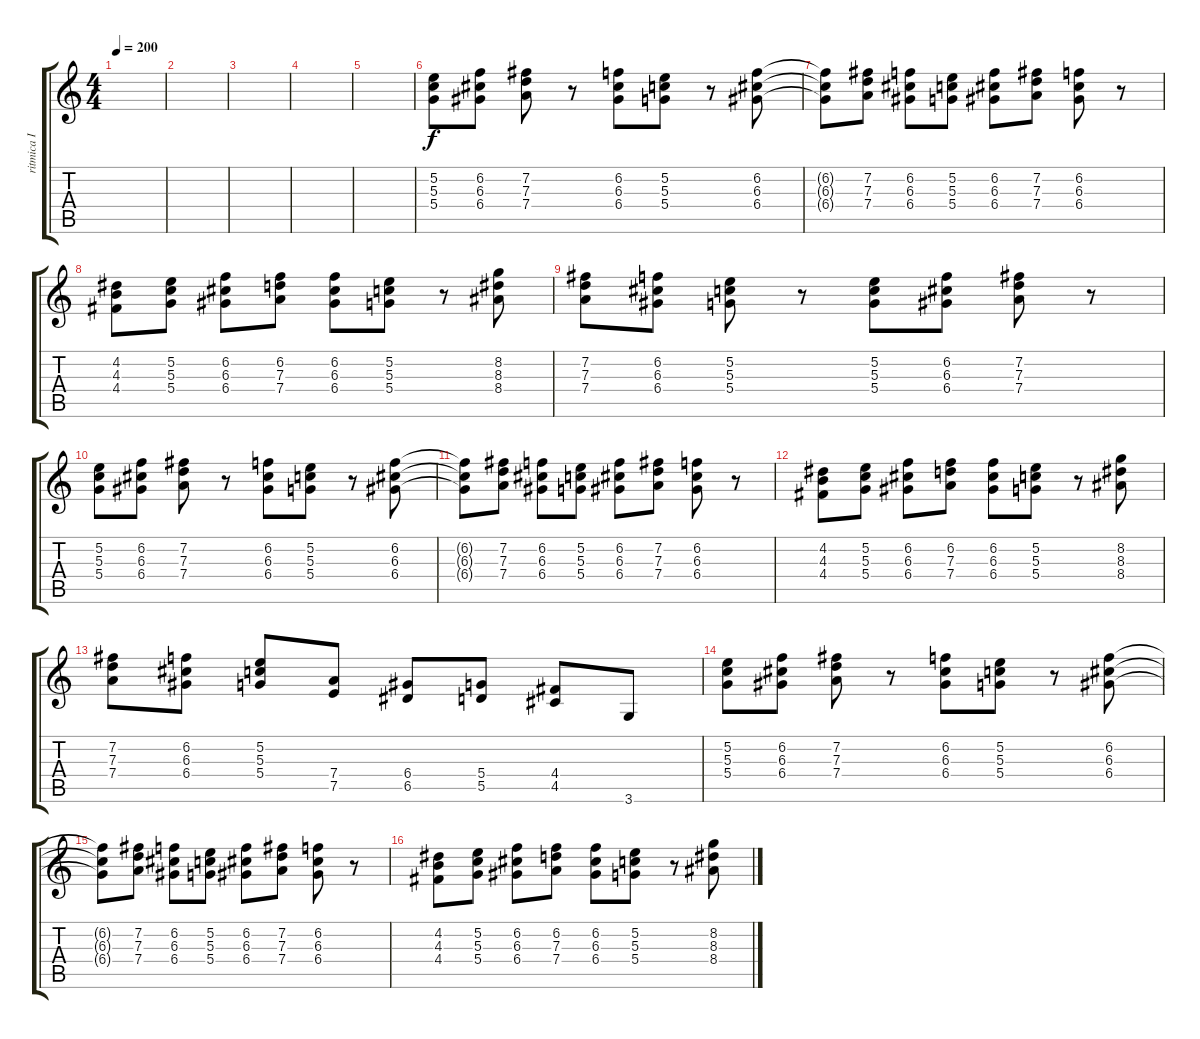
\track ("ritmica I" "ritmica I") {instrument overdrivenguitar}
\staff {score tabs}
\tuning (E4 B3 G3 D3 A2 E2) {hide}
\ts (4 4)
\tempo 200
\clef g2
\ks c
|
|
|
|
|
(5.2 5.3 5.4).8 (6.2 6.3 6.4).8 (7.2 7.3 7.4).8 r.8 (6.2 6.3 6.4).8 (5.2 5.3 5.4).8 r.8 (6.2 6.3 6.4).8 |
(6.2{t} 6.3{t} 6.4{t}).8 (7.2 7.3 7.4).8 (6.2 6.3 6.4).8 (5.2 5.3 5.4).8 (6.2 6.3 6.4).8 (7.2 7.3 7.4).8 (6.2 6.3 6.4).8 r.8 |
(4.2 4.3 4.4).8 (5.2 5.3 5.4).8 (6.2 6.3 6.4).8 (6.2 7.3 7.4).8 (6.2 6.3 6.4).8 (5.2 5.3 5.4).8 r.8 (8.2 8.3 8.4).8 |
(7.2 7.3 7.4).8 (6.2 6.3 6.4).8 (5.2 5.3 5.4).8 r.8 (5.2 5.3 5.4).8 (6.2 6.3 6.4).8 (7.2 7.3 7.4).8 r.8 |
(5.2 5.3 5.4).8 (6.2 6.3 6.4).8 (7.2 7.3 7.4).8 r.8 (6.2 6.3 6.4).8 (5.2 5.3 5.4).8 r.8 (6.2 6.3 6.4).8 |
(6.2{t} 6.3{t} 6.4{t}).8 (7.2 7.3 7.4).8 (6.2 6.3 6.4).8 (5.2 5.3 5.4).8 (6.2 6.3 6.4).8 (7.2 7.3 7.4).8 (6.2 6.3 6.4).8 r.8 |
(4.2 4.3 4.4).8 (5.2 5.3 5.4).8 (6.2 6.3 6.4).8 (6.2 7.3 7.4).8 (6.2 6.3 6.4).8 (5.2 5.3 5.4).8 r.8 (8.2 8.3 8.4).8 |
(7.2 7.3 7.4).8 (6.2 6.3 6.4).8 (5.2 5.3 5.4).8 (7.4 7.5).8 (6.4 6.5).8 (5.4 5.5).8 (4.4 4.5).8 3.6.8 |
(5.2 5.3 5.4).8 (6.2 6.3 6.4).8 (7.2 7.3 7.4).8 r.8 (6.2 6.3 6.4).8 (5.2 5.3 5.4).8 r.8 (6.2 6.3 6.4).8 |
(6.2{t} 6.3{t} 6.4{t}).8 (7.2 7.3 7.4).8 (6.2 6.3 6.4).8 (5.2 5.3 5.4).8 (6.2 6.3 6.4).8 (7.2 7.3 7.4).8 (6.2 6.3 6.4).8 r.8 |
(4.2 4.3 4.4).8 (5.2 5.3 5.4).8 (6.2 6.3 6.4).8 (6.2 7.3 7.4).8 (6.2 6.3 6.4).8 (5.2 5.3 5.4).8 r.8 (8.2 8.3 8.4).8
